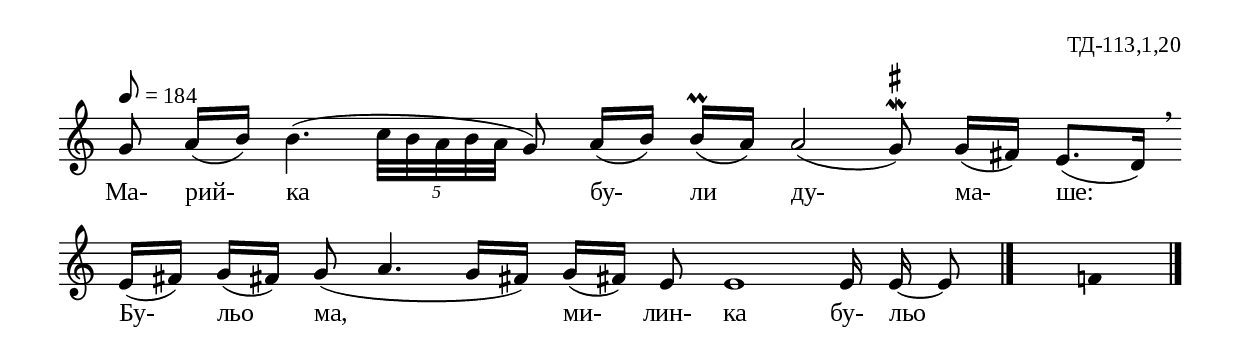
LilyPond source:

%{
td_113_1_20
%}

\include "td-preamble.ly"

\score {
\relative c'' {
\tempo 8 = 184
\cadenzaOn
g8 a16[( b]) b4.( \times 4/5 { c32[ b a b a] } g8\noBeam) a16[( b]) 
b\prall[( a]) a2( g8\mordent^\markup { \sharp }) g16[( fis]) e8.([ d16]) \breathe
\bar ""
e16[( fis!]) g[( fis!]) g8\noBeam( a4. g16[ fis!]) g[( fis!]) e8\noBeam 
e1 e16 e\noBeam~ e8
 \bar "|." 
s4 \fixB f
 \bar "|."  
}
\addlyrics { Ма- рий- ка бу- ли ду- ма- ше: Бу- льо ма, ми- лин- ка бу- льо }
%
\layout {
   \context { 
	    \Staff \remove "Time_signature_engraver" } 
  indent = #0
  line-width = 190\mm
  ragged-right=##f
}
%
\midi { 
	\context {
		\Score tempoWholesPerMinute = #(ly:make-moment 184 8)
		}
	}
}
%
\header{
  opus = "ТД-113,1,20"
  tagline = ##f
}


